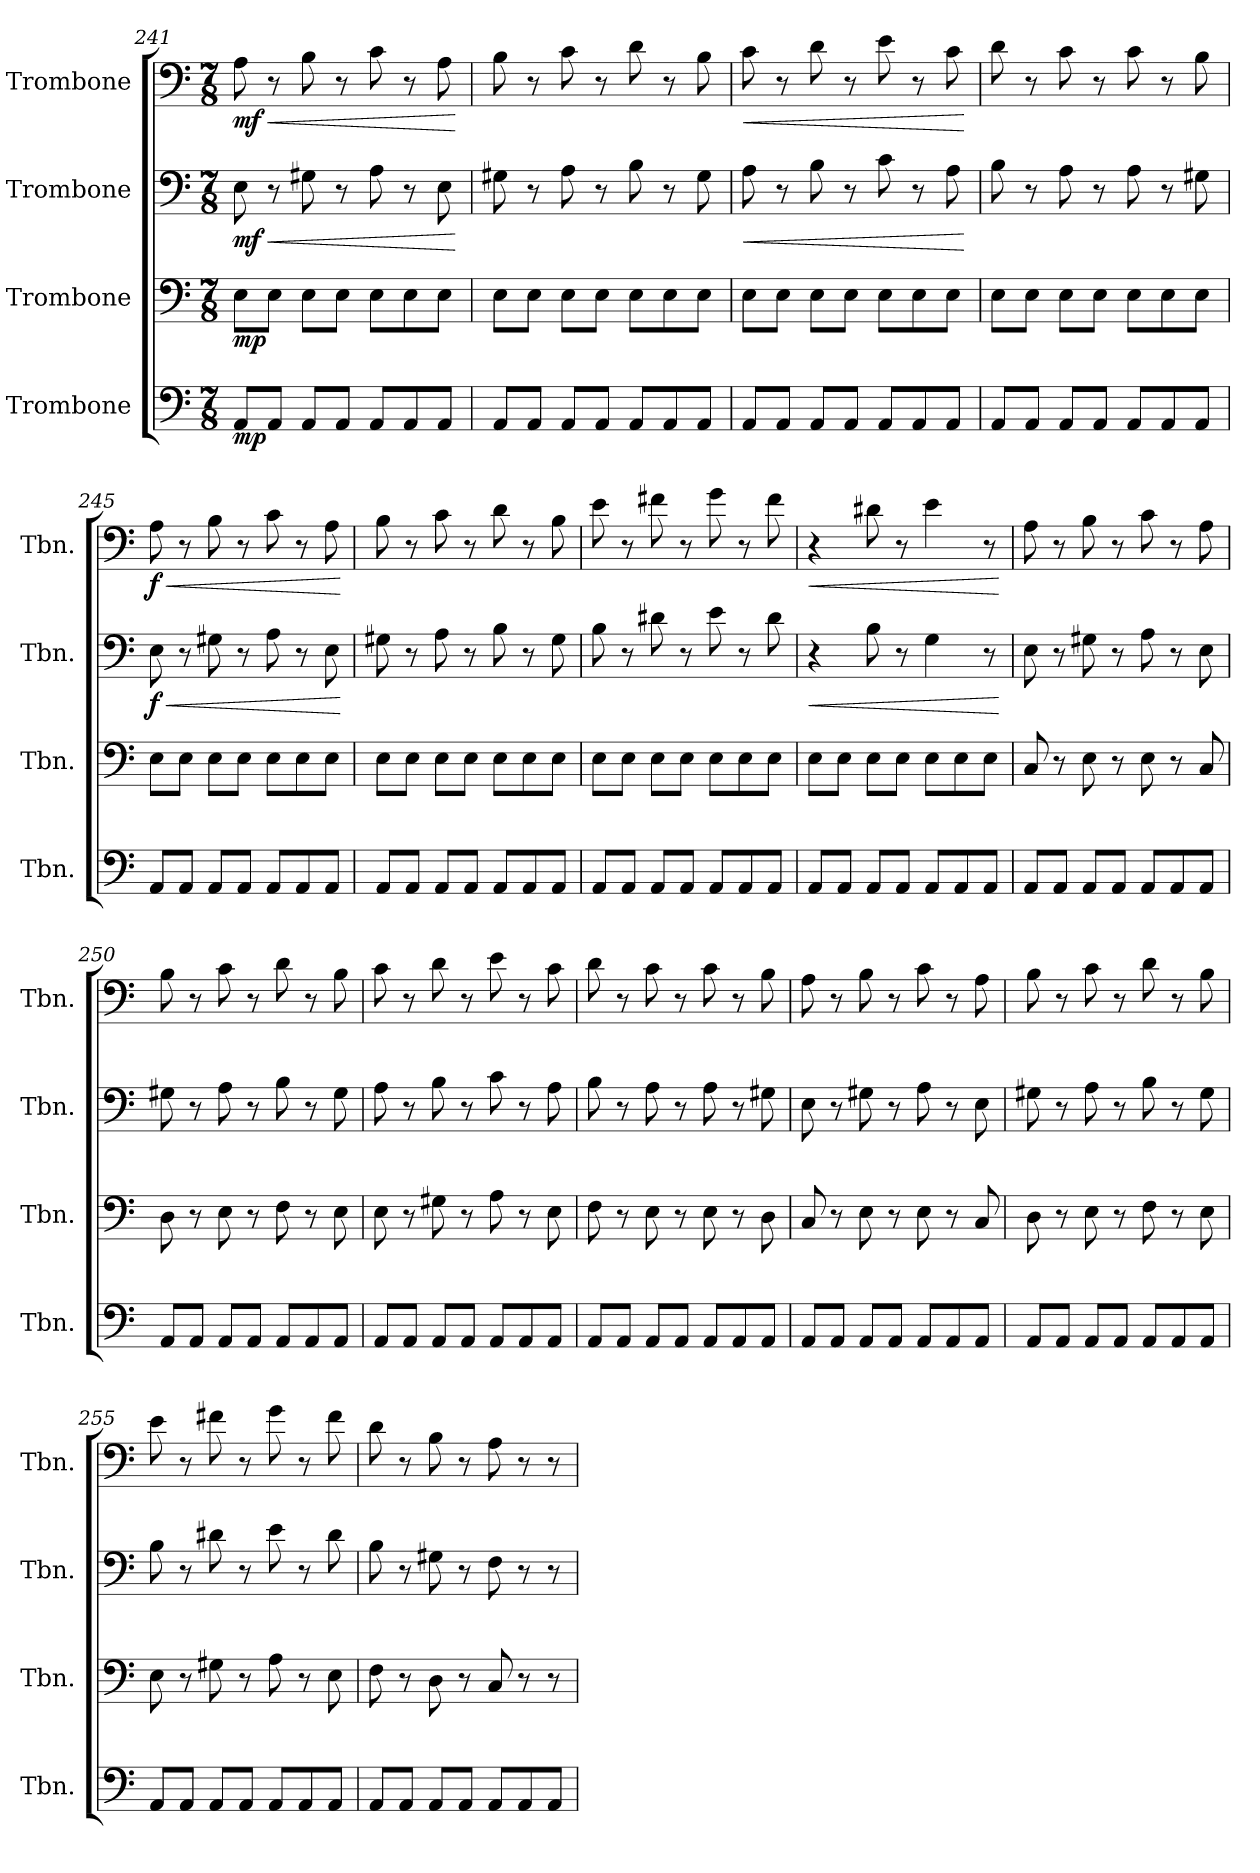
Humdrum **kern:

**kern	**dynam	**kern	**dynam	**kern	**dynam	**kern	**dynam
*part4	*part4	*part3	*part3	*part2	*part2	*part1	*part1
*staff4	*staff4	*staff3	*staff3	*staff2	*staff2	*staff1	*staff1
*I"Trombone	*	*I"Trombone	*	*I"Trombone	*	*I"Trombone	*
*I'Tbn.	*	*I'Tbn.	*	*I'Tbn.	*	*I'Tbn.	*
*clefF4	*	*clefF4	*	*clefF4	*	*clefF4	*
*k[]	*	*k[]	*	*k[]	*	*k[]	*
*M7/8	*	*M7/8	*	*M7/8	*	*M7/8	*
=241	=241	=241	=241	=241	=241	=241	=241
!	!LO:DY:b	!	!LO:DY:b	!	!LO:HP:b	!	!LO:HP:b
!	!	!	!	!	!LO:DY:n=1:b	!	!LO:DY:n=1:b
8AA/L	mp	8E\L	mp	8E\	< mf	8A\	< mf
8AA/J	.	8E\J	.	8r	.	8r	.
8AA/L	.	8E\L	.	8G#X\	.	8B\	.
8AA/J	.	8E\J	.	8r	.	8r	.
8AA/L	.	8E\L	.	8A\	.	8c\	.
8AA/	.	8E\	.	8r	.	8r	.
8AA/J	.	8E\J	.	8E\	.	8A\	.
.	.	.	.	.	[	.	[
=242	=242	=242	=242	=242	=242	=242	=242
8AA/L	.	8E\L	.	8G#X\	.	8B\	.
8AA/J	.	8E\J	.	8r	.	8r	.
8AA/L	.	8E\L	.	8A\	.	8c\	.
8AA/J	.	8E\J	.	8r	.	8r	.
8AA/L	.	8E\L	.	8B\	.	8d\	.
8AA/	.	8E\	.	8r	.	8r	.
8AA/J	.	8E\J	.	8G#\	.	8B\	.
=243	=243	=243	=243	=243	=243	=243	=243
!	!	!	!	!	!LO:HP:b	!	!LO:HP:b
8AA/L	.	8E\L	.	8A\	<	8c\	<
8AA/J	.	8E\J	.	8r	.	8r	.
8AA/L	.	8E\L	.	8B\	.	8d\	.
8AA/J	.	8E\J	.	8r	.	8r	.
8AA/L	.	8E\L	.	8c\	.	8e\	.
8AA/	.	8E\	.	8r	.	8r	.
8AA/J	.	8E\J	.	8A\	.	8c\	.
.	.	.	.	.	[	.	[
!!LO:LB:g=z
=244	=244	=244	=244	=244	=244	=244	=244
8AA/L	.	8E\L	.	8B\	.	8d\	.
8AA/J	.	8E\J	.	8r	.	8r	.
8AA/L	.	8E\L	.	8A\	.	8c\	.
8AA/J	.	8E\J	.	8r	.	8r	.
8AA/L	.	8E\L	.	8A\	.	8c\	.
8AA/	.	8E\	.	8r	.	8r	.
8AA/J	.	8E\J	.	8G#X\	.	8B\	.
=245	=245	=245	=245	=245	=245	=245	=245
!	!	!	!	!	!LO:HP:b	!	!LO:HP:b
!	!	!	!	!	!LO:DY:n=1:b	!	!LO:DY:n=1:b
8AA/L	.	8E\L	.	8E\	< f	8A\	< f
8AA/J	.	8E\J	.	8r	.	8r	.
8AA/L	.	8E\L	.	8G#X\	.	8B\	.
8AA/J	.	8E\J	.	8r	.	8r	.
8AA/L	.	8E\L	.	8A\	.	8c\	.
8AA/	.	8E\	.	8r	.	8r	.
8AA/J	.	8E\J	.	8E\	.	8A\	.
.	.	.	.	.	[	.	[
=246	=246	=246	=246	=246	=246	=246	=246
8AA/L	.	8E\L	.	8G#X\	.	8B\	.
8AA/J	.	8E\J	.	8r	.	8r	.
8AA/L	.	8E\L	.	8A\	.	8c\	.
8AA/J	.	8E\J	.	8r	.	8r	.
8AA/L	.	8E\L	.	8B\	.	8d\	.
8AA/	.	8E\	.	8r	.	8r	.
8AA/J	.	8E\J	.	8G#\	.	8B\	.
=247	=247	=247	=247	=247	=247	=247	=247
8AA/L	.	8E\L	.	8B\	.	8e\	.
8AA/J	.	8E\J	.	8r	.	8r	.
8AA/L	.	8E\L	.	8d#X\	.	8f#X\	.
8AA/J	.	8E\J	.	8r	.	8r	.
8AA/L	.	8E\L	.	8e\	.	8g\	.
8AA/	.	8E\	.	8r	.	8r	.
8AA/J	.	8E\J	.	8d#\	.	8f#\	.
=248	=248	=248	=248	=248	=248	=248	=248
!	!	!	!	!	!LO:HP:b	!	!LO:HP:b
8AA/L	.	8E\L	.	4r	<	4r	<
8AA/J	.	8E\J	.	.	.	.	.
8AA/L	.	8E\L	.	8B\	.	8d#X\	.
8AA/J	.	8E\J	.	8r	.	8r	.
8AA/L	.	8E\L	.	4G\	.	4e\	.
8AA/	.	8E\	.	.	.	.	.
8AA/J	.	8E\J	.	8r	.	8r	.
.	.	.	.	.	[	.	[
!!LO:LB:g=z
=249	=249	=249	=249	=249	=249	=249	=249
8AA/L	.	8C/	.	8E\	.	8A\	.
8AA/J	.	8r	.	8r	.	8r	.
8AA/L	.	8E\	.	8G#X\	.	8B\	.
8AA/J	.	8r	.	8r	.	8r	.
8AA/L	.	8E\	.	8A\	.	8c\	.
8AA/	.	8r	.	8r	.	8r	.
8AA/J	.	8C/	.	8E\	.	8A\	.
=250	=250	=250	=250	=250	=250	=250	=250
8AA/L	.	8D\	.	8G#X\	.	8B\	.
8AA/J	.	8r	.	8r	.	8r	.
8AA/L	.	8E\	.	8A\	.	8c\	.
8AA/J	.	8r	.	8r	.	8r	.
8AA/L	.	8F\	.	8B\	.	8d\	.
8AA/	.	8r	.	8r	.	8r	.
8AA/J	.	8E\	.	8G#\	.	8B\	.
=251	=251	=251	=251	=251	=251	=251	=251
8AA/L	.	8E\	.	8A\	.	8c\	.
8AA/J	.	8r	.	8r	.	8r	.
8AA/L	.	8G#X\	.	8B\	.	8d\	.
8AA/J	.	8r	.	8r	.	8r	.
8AA/L	.	8A\	.	8c\	.	8e\	.
8AA/	.	8r	.	8r	.	8r	.
8AA/J	.	8E\	.	8A\	.	8c\	.
=252	=252	=252	=252	=252	=252	=252	=252
8AA/L	.	8F\	.	8B\	.	8d\	.
8AA/J	.	8r	.	8r	.	8r	.
8AA/L	.	8E\	.	8A\	.	8c\	.
8AA/J	.	8r	.	8r	.	8r	.
8AA/L	.	8E\	.	8A\	.	8c\	.
8AA/	.	8r	.	8r	.	8r	.
8AA/J	.	8D\	.	8G#X\	.	8B\	.
=253	=253	=253	=253	=253	=253	=253	=253
8AA/L	.	8C/	.	8E\	.	8A\	.
8AA/J	.	8r	.	8r	.	8r	.
8AA/L	.	8E\	.	8G#X\	.	8B\	.
8AA/J	.	8r	.	8r	.	8r	.
8AA/L	.	8E\	.	8A\	.	8c\	.
8AA/	.	8r	.	8r	.	8r	.
8AA/J	.	8C/	.	8E\	.	8A\	.
!!LO:PB:g=z
=254	=254	=254	=254	=254	=254	=254	=254
8AA/L	.	8D\	.	8G#X\	.	8B\	.
8AA/J	.	8r	.	8r	.	8r	.
8AA/L	.	8E\	.	8A\	.	8c\	.
8AA/J	.	8r	.	8r	.	8r	.
8AA/L	.	8F\	.	8B\	.	8d\	.
8AA/	.	8r	.	8r	.	8r	.
8AA/J	.	8E\	.	8G#\	.	8B\	.
=255	=255	=255	=255	=255	=255	=255	=255
8AA/L	.	8E\	.	8B\	.	8e\	.
8AA/J	.	8r	.	8r	.	8r	.
8AA/L	.	8G#X\	.	8d#X\	.	8f#X\	.
8AA/J	.	8r	.	8r	.	8r	.
8AA/L	.	8A\	.	8e\	.	8g\	.
8AA/	.	8r	.	8r	.	8r	.
8AA/J	.	8E\	.	8d#\	.	8f#\	.
=256	=256	=256	=256	=256	=256	=256	=256
8AA/L	.	8F\	.	8B\	.	8d\	.
8AA/J	.	8r	.	8r	.	8r	.
8AA/L	.	8D\	.	8G#X\	.	8B\	.
8AA/J	.	8r	.	8r	.	8r	.
8AA/L	.	8C/	.	8F\	.	8A\	.
8AA/	.	8r	.	8r	.	8r	.
8AA/J	.	8r	.	8r	.	8r	.
=	=	=	=	=	=	=	=
*-	*-	*-	*-	*-	*-	*-	*-
